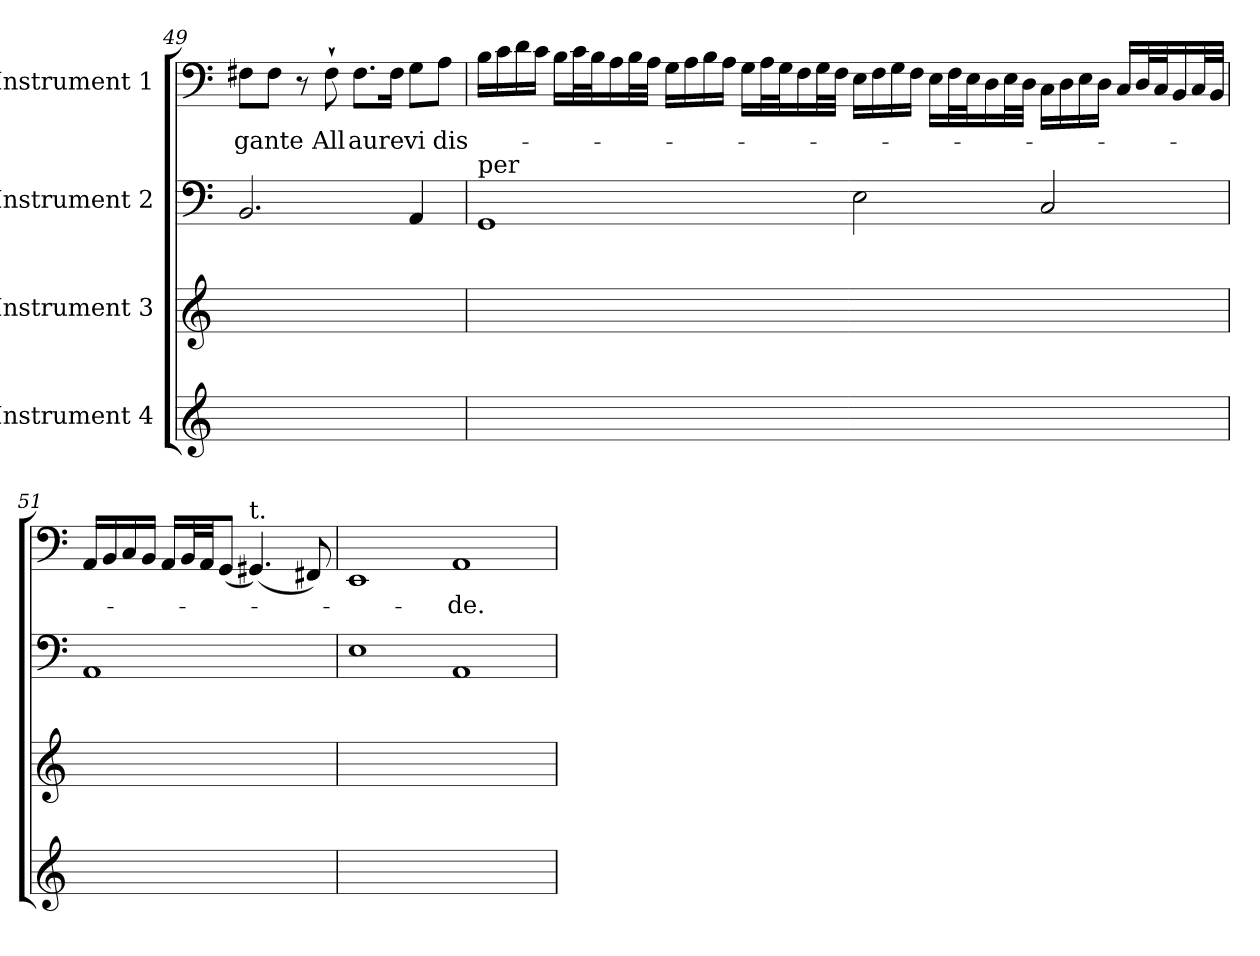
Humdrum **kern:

**kern	**kern	**kern	**kern	**text
*part4	*part3	*part2	*part1	*part1
*staff4	*staff3	*staff2	*staff1	*staff1
*I"Instrument 4	*I"Instrument 3	*I"Instrument 2	*I"Instrument 1	*
!!LO:LB:g=z
*clefG2	*clefG2	*clefF4	*clefF4	*
*k[]	*k[]	*k[]	*k[]	*
=49	=49	=49	=49	=49
!	!	!	!	!LO:LY:b
1ryy	1ryy	2.BB/	8F#X\L	-gante
.	.	.	8F#\J	.
.	.	.	8r	.
!	!	!	!	!LO:LY:b
.	.	.	8F#`<\	All
!	!	!	!	!LO:LY:b
.	.	.	8.F#\L	aure
.	.	.	16F#\Jk	.
!	!	!	!	!LO:LY:b
.	.	4AA/	8G\L	vi
!	!	!	!	!LO:LY:b
.	.	.	8A>\J	dis-
!!LO:LB:g=z
=50	=50	=50	=50	=50
!	!	!LO:TX:a:t=per	!	!
1ryy	1ryy	1GG	16B\LL	.
.	.	.	16c\	.
.	.	.	16d\	.
.	.	.	16c\JJ	.
.	.	.	16B\LL	.
.	.	.	32c\L	.
.	.	.	32B\J	.
.	.	.	16A\	.
.	.	.	32B\L	.
.	.	.	32A\JJJ	.
.	.	.	16G\LL	.
.	.	.	16A\	.
.	.	.	16B\	.
.	.	.	16A\JJ	.
.	.	.	16G\LL	.
.	.	.	32A\L	.
.	.	.	32G\J	.
.	.	.	16F\	.
.	.	.	32G\L	.
.	.	.	32F\JJJ	.
1ryy	1ryy	2E\	16E\LL	.
.	.	.	16F\	.
.	.	.	16G\	.
.	.	.	16F\JJ	.
.	.	.	16E\LL	.
.	.	.	32F\L	.
.	.	.	32E\J	.
.	.	.	16D\	.
.	.	.	32E\L	.
.	.	.	32D\JJJ	.
.	.	2C/	16C\LL	.
.	.	.	16D\	.
.	.	.	16E\	.
.	.	.	16D\JJ	.
.	.	.	16C/LL	.
.	.	.	32D/L	.
.	.	.	32C/J	.
.	.	.	16BB/	.
.	.	.	32C/L	.
.	.	.	32BB/JJJ	.
!!LO:LB:g=z
=51	=51	=51	=51	=51
1ryy	1ryy	1AA	16AA/LL	.
.	.	.	16BB/	.
.	.	.	16C/	.
.	.	.	16BB/JJ	.
.	.	.	16AA/LL	.
.	.	.	32BB/L	.
.	.	.	32AA/JJ	.
.	.	.	(<8GG/J	.
!	!	!	!LO:TX:a:t=t.	!
.	.	.	(<4.GG#X/)	.
.	.	.	8FF#X/)	.
!!LO:LB:g=z
=52	=52	=52	=52	=52
1ryy	1ryy	1E	1EE	.
!	!	!	!	!LO:LY:b
1ryy	1ryy	1AA	1AA	-de.
=	=	=	=	=
*-	*-	*-	*-	*-
